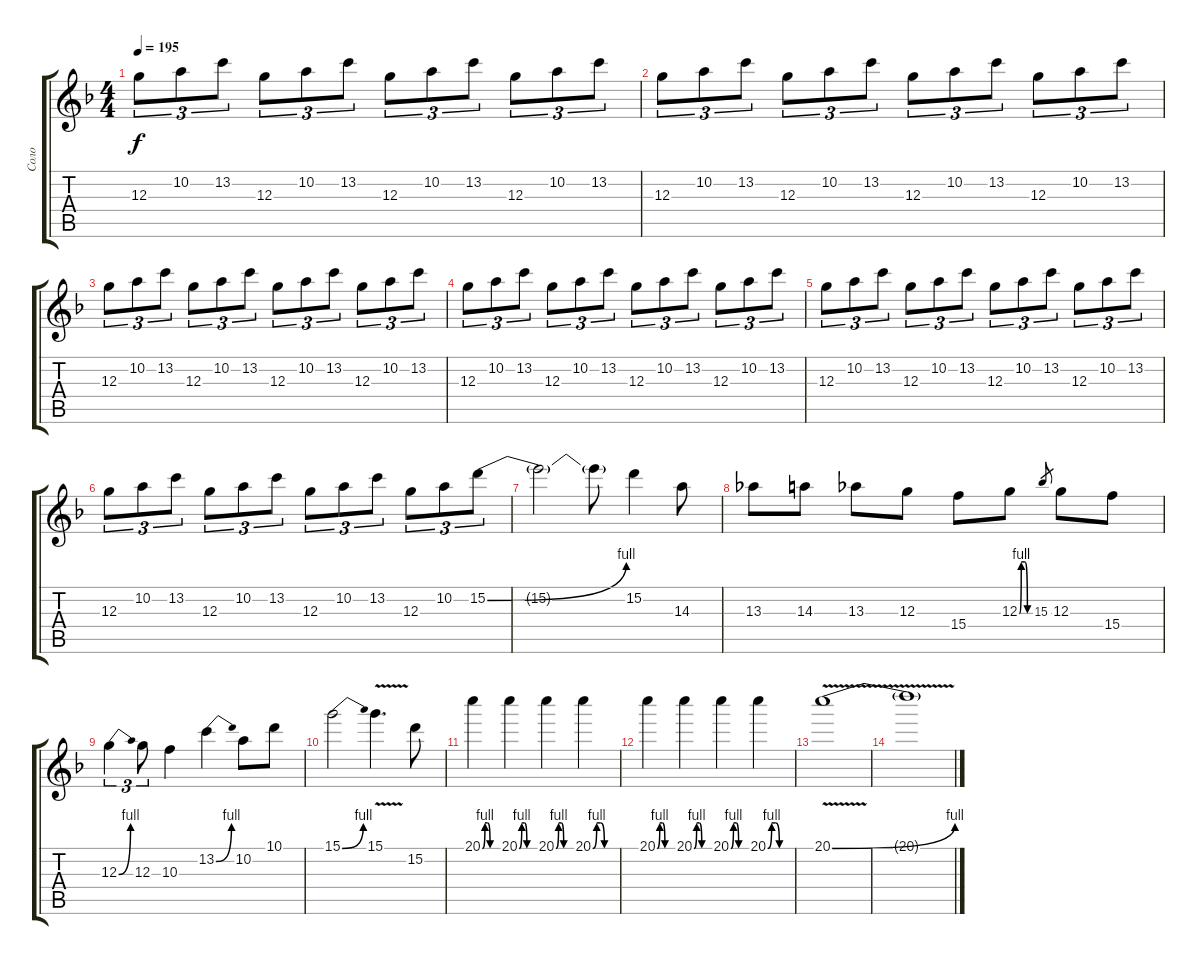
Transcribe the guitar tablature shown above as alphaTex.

\track ("Соло" "Соло") {instrument distortionguitar}
\staff {score tabs}
\tuning (E4 B3 G3 D3 A2 E2) {hide}
\ts (4 4)
\tempo 195
\clef g2
\ks f
12.3.8{tu (3 2) dy f} 10.2.8{tu (3 2)} 13.2.8{tu (3 2)} 12.3.8{tu (3 2)} 10.2.8{tu (3 2)} 13.2.8{tu (3 2)} 12.3.8{tu (3 2)} 10.2.8{tu (3 2)} 13.2.8{tu (3 2)} 12.3.8{tu (3 2)} 10.2.8{tu (3 2)} 13.2.8{tu (3 2)} |
12.3.8{tu (3 2)} 10.2.8{tu (3 2)} 13.2.8{tu (3 2)} 12.3.8{tu (3 2)} 10.2.8{tu (3 2)} 13.2.8{tu (3 2)} 12.3.8{tu (3 2)} 10.2.8{tu (3 2)} 13.2.8{tu (3 2)} 12.3.8{tu (3 2)} 10.2.8{tu (3 2)} 13.2.8{tu (3 2)} |
12.3.8{tu (3 2)} 10.2.8{tu (3 2)} 13.2.8{tu (3 2)} 12.3.8{tu (3 2)} 10.2.8{tu (3 2)} 13.2.8{tu (3 2)} 12.3.8{tu (3 2)} 10.2.8{tu (3 2)} 13.2.8{tu (3 2)} 12.3.8{tu (3 2)} 10.2.8{tu (3 2)} 13.2.8{tu (3 2)} |
12.3.8{tu (3 2)} 10.2.8{tu (3 2)} 13.2.8{tu (3 2)} 12.3.8{tu (3 2)} 10.2.8{tu (3 2)} 13.2.8{tu (3 2)} 12.3.8{tu (3 2)} 10.2.8{tu (3 2)} 13.2.8{tu (3 2)} 12.3.8{tu (3 2)} 10.2.8{tu (3 2)} 13.2.8{tu (3 2)} |
12.3.8{tu (3 2)} 10.2.8{tu (3 2)} 13.2.8{tu (3 2)} 12.3.8{tu (3 2)} 10.2.8{tu (3 2)} 13.2.8{tu (3 2)} 12.3.8{tu (3 2)} 10.2.8{tu (3 2)} 13.2.8{tu (3 2)} 12.3.8{tu (3 2)} 10.2.8{tu (3 2)} 13.2.8{tu (3 2)} |
12.3.8{tu (3 2)} 10.2.8{tu (3 2)} 13.2.8{tu (3 2)} 12.3.8{tu (3 2)} 10.2.8{tu (3 2)} 13.2.8{tu (3 2)} 12.3.8{tu (3 2)} 10.2.8{tu (3 2)} 13.2.8{tu (3 2)} 12.3.8{tu (3 2)} 10.2.8{tu (3 2)} 15.2{be (bend 0 0 60 4)}.8{tu (3 2)} |
15.2{t}.2{volume 6} 15.2{t}.8 15.2.4 14.3.8 |
13.3.8 14.3.8 13.3.8 12.3.8 15.4.8 12.3{be (custom 0 0 10 4 30 4 44 0 60 0)}.8 15.3.8{gr} 12.3.8 15.4.8 |
12.3{be (bend 0 0 60 4)}.4{tu (3 2)} 12.3.8{tu (3 2)} 10.3.4 13.2{be (bend 0 0 60 4)}.4 10.2.8 10.1.8 |
15.1{be (bend 0 0 60 4)}.2 15.1{v}.4{d} 15.2.8 |
20.1{be (custom 0 0 10 4 20 4 30 0 60 0)}.4{volume 0} 20.1{be (custom 0 0 10 4 20 4 30 0 60 0)}.4 20.1{be (custom 0 0 10 4 20 4 30 0 60 0)}.4 20.1{be (custom 0 0 10 4 20 4 30 0 60 0)}.4 |
20.1{be (custom 0 0 10 4 20 4 30 0 60 0)}.4 20.1{be (custom 0 0 10 4 20 4 30 0 60 0)}.4 20.1{be (custom 0 0 10 4 20 4 30 0 60 0)}.4 20.1{be (custom 0 0 10 4 20 4 30 0 60 0)}.4 |
20.1{be (bend 0 0 60 4) v}.1 |
20.1{t}.1
